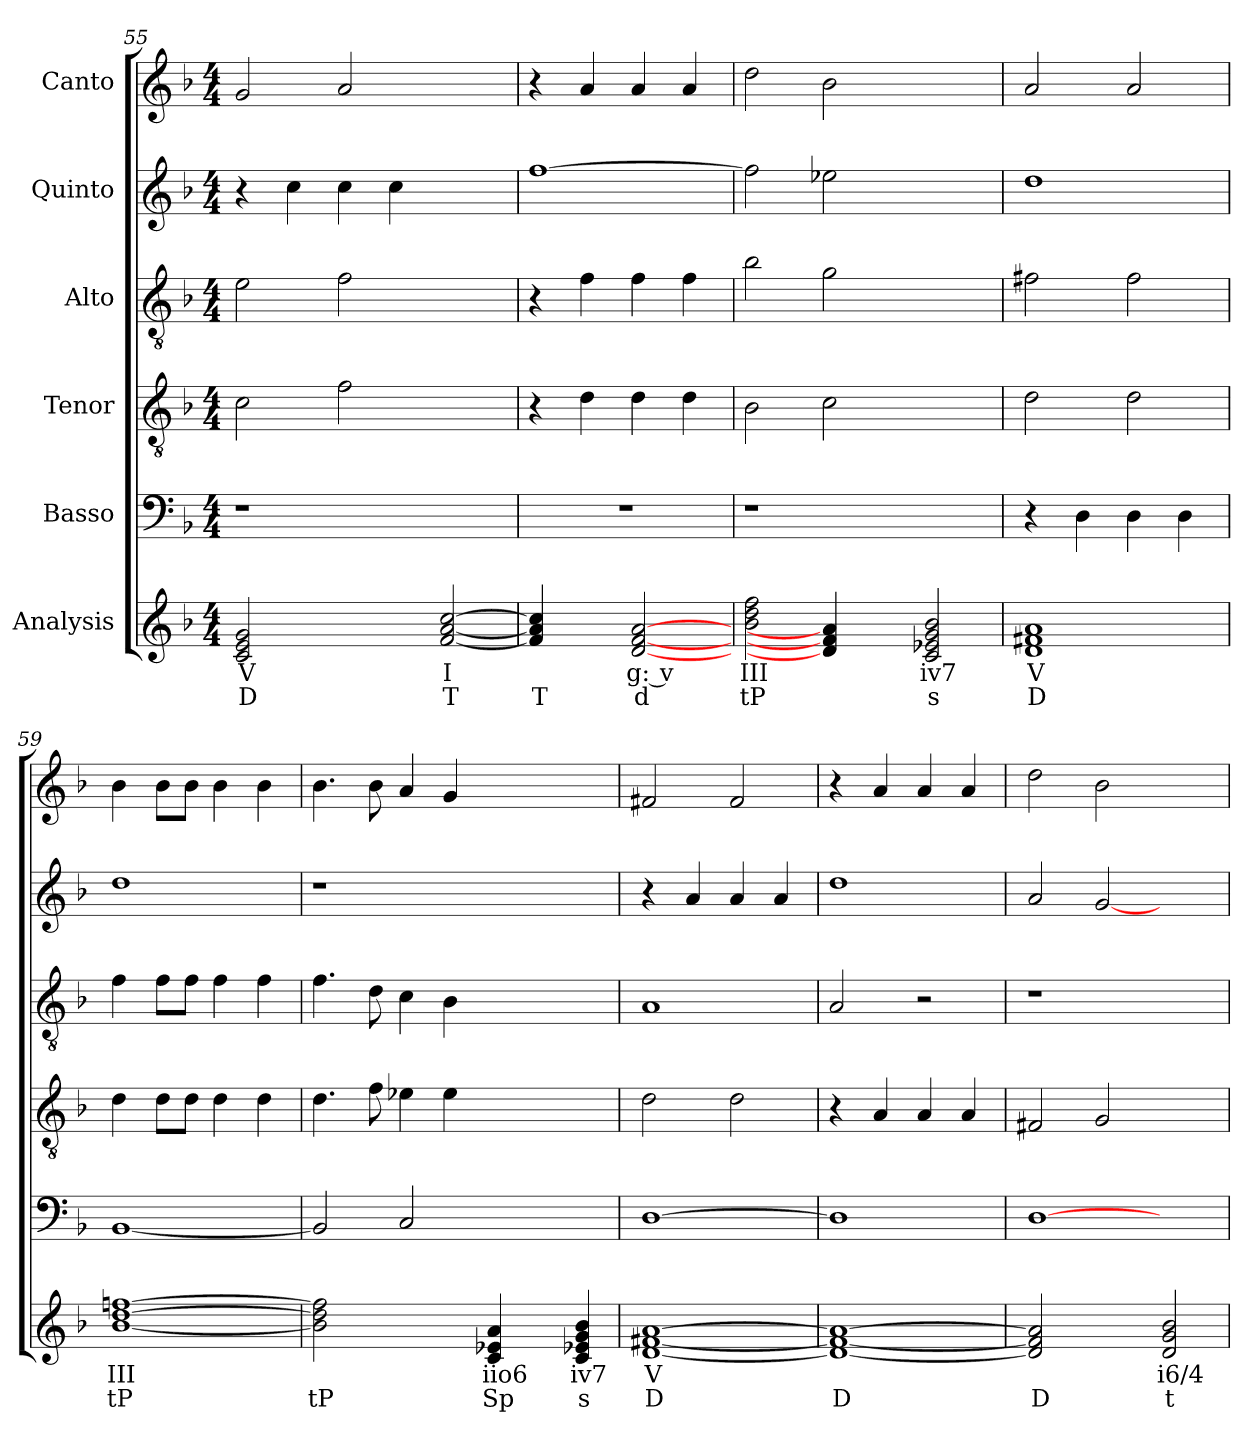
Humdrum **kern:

**kern	**text	**text	**kern	**kern	**kern	**kern	**kern
*part6	*part6	*part6	*part5	*part4	*part3	*part2	*part1
*staff6	*staff6	*staff6	*staff5	*staff4	*staff3	*staff2	*staff1
*I"Analysis	*	*	*I"Basso	*I"Tenor	*I"Alto	*I"Quinto	*I"Canto
*	*	*	*clefF4	*clefGv2	*clefGv2	*clefG2	*clefG2
*k[b-]	*	*	*k[b-]	*k[b-]	*k[b-]	*k[b-]	*k[b-]
*	*	*	*F:	*F:	*F:	*F:	*F:
*M4/4	*	*	*M4/4	*M4/4	*M4/4	*M4/4	*M4/4
=55	=55	=55	=55	=55	=55	=55	=55
2c 2e 2g	V	D	1r	2c\	2e\	4r	2g/
.	.	.	.	.	.	4cc\	.
2ryy	.	.	.	2f\	2f\	4cc\	2a/
.	.	.	.	.	.	4cc\	.
[2f [2a [2cc	I	T	2ryy	2ryy	2ryy	2ryy	2ryy
=56	=56	=56	=56	=56	=56	=56	=56
4f] 4a] 4cc]	.	T	1r	4r	4r	[1ff	4r
4ryy	.	.	.	4d\	4f\	.	4a/
[2d [2f [2a	g: v	d	.	4d\	4f\	.	4a/
.	.	.	.	4d\	4f\	.	4a/
=57	=57	=57	=57	=57	=57	=57	=57
2b- 2dd 2ff	III	tP	1r	2B-\	2b-\	2ff\]	2dd\
4d] 4f] 4a]	.	.	.	2c\	2g\	2ee-X\	2b-\
4ryy	.	.	.	.	.	.	.
2c 2e-X 2g 2b-	iv7	s	2ryy	2ryy	2ryy	2ryy	2ryy
=58	=58	=58	=58	=58	=58	=58	=58
1d 1f#X 1a	V	D	4r	2d\	2f#X\	1dd	2a/
.	.	.	4D\	.	.	.	.
.	.	.	4D\	2d\	2f#\	.	2a/
.	.	.	4D\	.	.	.	.
=59	=59	=59	=59	=59	=59	=59	=59
[1b- [1dd [1ffn	III	tP	[1BB-	4d\	4f\	1dd	4b-\
.	.	.	.	8d\L	8f\L	.	8b-\L
.	.	.	.	8d\J	8f\J	.	8b-\J
.	.	.	.	4d\	4f\	.	4b-\
.	.	.	.	4d\	4f\	.	4b-\
=60	=60	=60	=60	=60	=60	=60	=60
2b-] 2dd] 2ff]	.	tP	2BB-/]	4.d\	4.f\	1r	4.b-\
.	.	.	.	8f\	8d\	.	8b-\
2ryy	.	.	2C/	4e-X\	4c\	.	4a/
.	.	.	.	4e-\	4B-\	.	4g/
4c 4e-X 4a	iio6	Sp	2.ryy	2.ryy	2.ryy	2.ryy	2.ryy
4ryy	.	.	.	.	.	.	.
4c 4e-X 4g 4b-	iv7	s	.	.	.	.	.
=61	=61	=61	=61	=61	=61	=61	=61
[1d [1f#X [1a	V	D	[1D	2d\	1A	4r	2f#X/
.	.	.	.	.	.	4a/	.
.	.	.	.	2d\	.	4a/	2f#/
.	.	.	.	.	.	4a/	.
=62	=62	=62	=62	=62	=62	=62	=62
1d_ 1f#_ 1a_	.	D	1D]	4r	2A/	1dd	4r
.	.	.	.	4A/	.	.	4a/
.	.	.	.	4A/	2r	.	4a/
.	.	.	.	4A/	.	.	4a/
=63	=63	=63	=63	=63	=63	=63	=63
2d] 2f#] 2a]	.	D	[1D	2F#X/	1r	2a/	2dd\
2ryy	.	.	.	2G/	.	[2g/	2b-\
2d 2g 2b-	i6/4	t	2ryy	2ryy	2ryy	2ryy	2ryy
=	=	=	=	=	=	=	=
*-	*-	*-	*-	*-	*-	*-	*-
